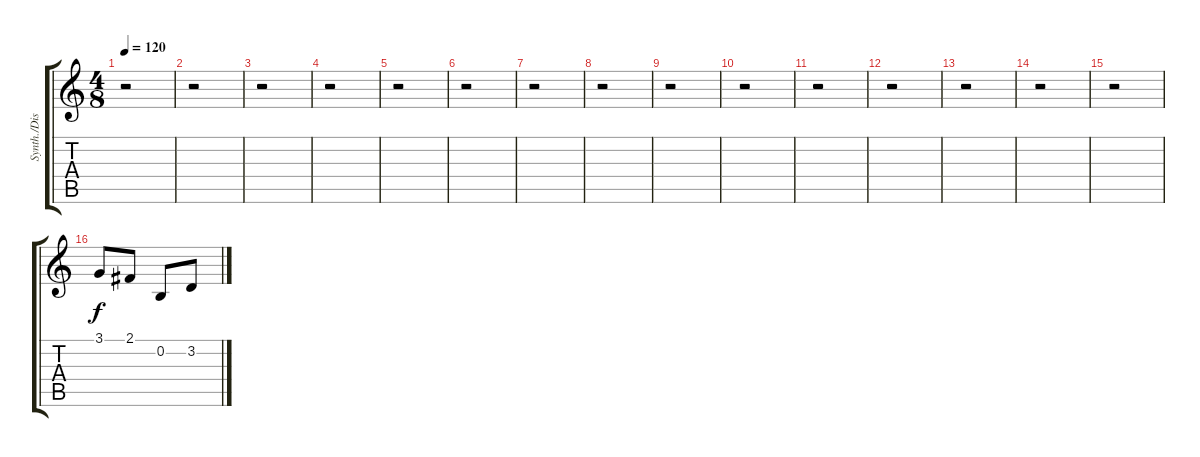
\track ("Synth./Dist." "Synth./Dis") {instrument lead3calliope}
\staff {score tabs}
\tuning (E4 B3 G3 D3 A2 E2) {hide}
\ts (4 8)
\tempo 120
\clef g2
\ks c
r.2{dy mp} |
r.2 |
r.2 |
r.2 |
r.2 |
r.2 |
r.2 |
r.2 |
r.2 |
r.2 |
r.2 |
r.2 |
r.2 |
r.2 |
r.2 |
3.1.8{dy f instrument lead5charang} 2.1.8 0.2.8 3.2.8
